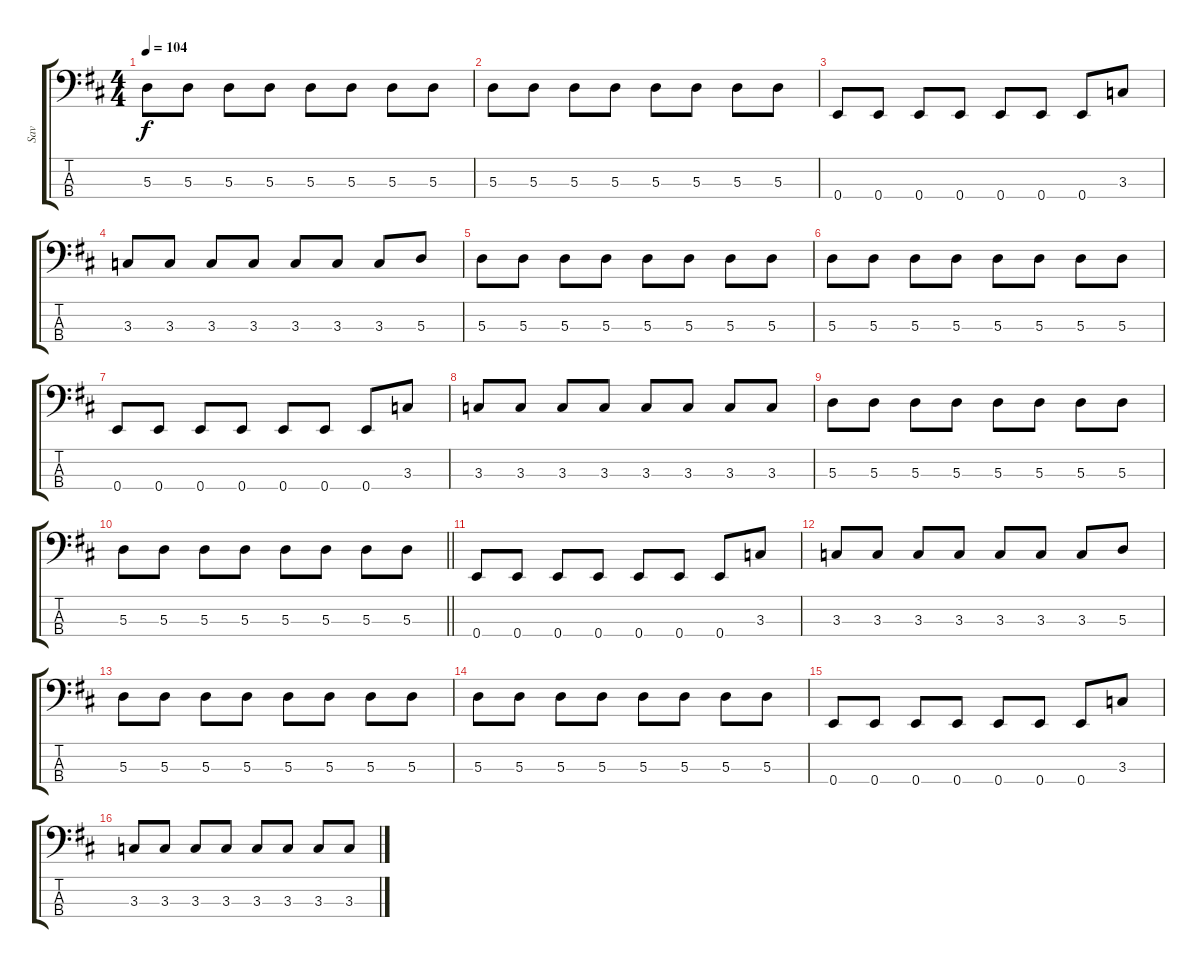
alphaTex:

\track ("Sav" "Sav") {instrument electricbassfinger}
\staff {score tabs}
\tuning (G2 D2 A1 E1) {hide}
\ts (4 4)
\tempo 104
\clef f4
\ks d
5.3.8{dy f} 5.3.8 5.3.8 5.3.8 5.3.8 5.3.8 5.3.8 5.3.8 |
5.3.8 5.3.8 5.3.8 5.3.8 5.3.8 5.3.8 5.3.8 5.3.8 |
0.4.8 0.4.8 0.4.8 0.4.8 0.4.8 0.4.8 0.4.8 3.3.8 |
3.3.8 3.3.8 3.3.8 3.3.8 3.3.8 3.3.8 3.3.8 5.3.8 |
5.3.8 5.3.8 5.3.8 5.3.8 5.3.8 5.3.8 5.3.8 5.3.8 |
5.3.8 5.3.8 5.3.8 5.3.8 5.3.8 5.3.8 5.3.8 5.3.8 |
0.4.8 0.4.8 0.4.8 0.4.8 0.4.8 0.4.8 0.4.8 3.3.8 |
3.3.8 3.3.8 3.3.8 3.3.8 3.3.8 3.3.8 3.3.8 3.3.8 |
5.3.8 5.3.8 5.3.8 5.3.8 5.3.8 5.3.8 5.3.8 5.3.8 |
\barLineRight lightlight
5.3.8 5.3.8 5.3.8 5.3.8 5.3.8 5.3.8 5.3.8 5.3.8 |
0.4.8 0.4.8 0.4.8 0.4.8 0.4.8 0.4.8 0.4.8 3.3.8 |
3.3.8 3.3.8 3.3.8 3.3.8 3.3.8 3.3.8 3.3.8 5.3.8 |
5.3.8 5.3.8 5.3.8 5.3.8 5.3.8 5.3.8 5.3.8 5.3.8 |
5.3.8 5.3.8 5.3.8 5.3.8 5.3.8 5.3.8 5.3.8 5.3.8 |
0.4.8 0.4.8 0.4.8 0.4.8 0.4.8 0.4.8 0.4.8 3.3.8 |
3.3.8 3.3.8 3.3.8 3.3.8 3.3.8 3.3.8 3.3.8 3.3.8
